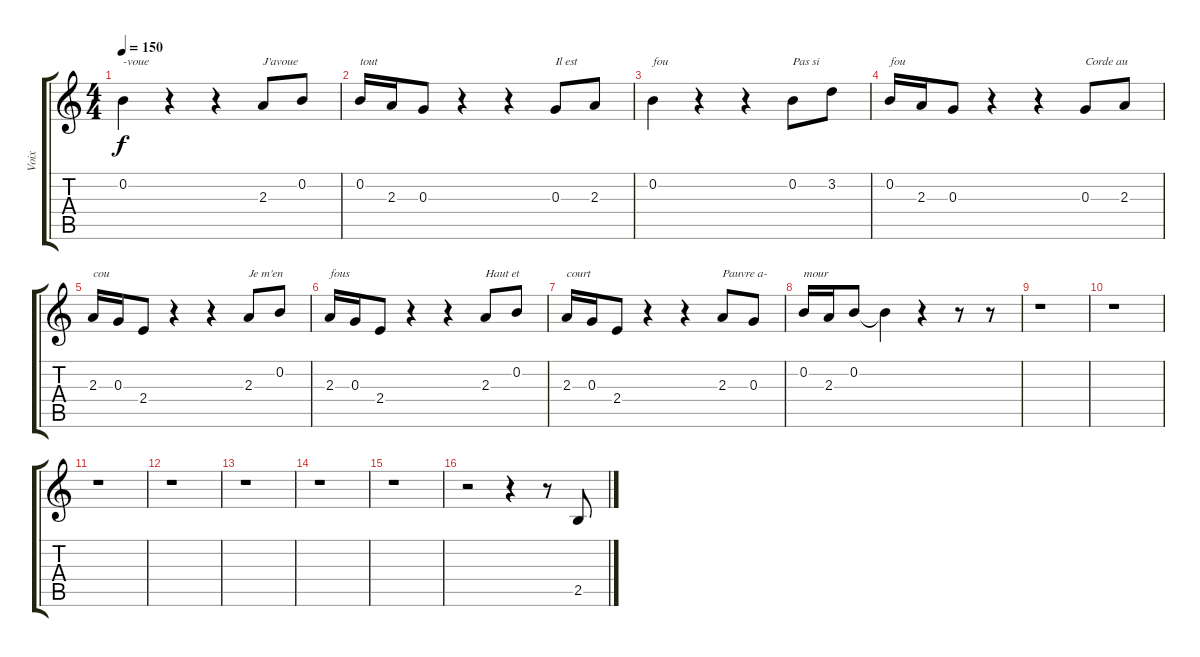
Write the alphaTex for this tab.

\track ("Voix" "Voix") {instrument distortionguitar}
\staff {score tabs}
\tuning (E4 B3 G3 D3 A2 E2) {hide}
\ts (4 4)
\tempo 150
\clef g2
\ks c
0.2.4{txt "-voue" dy f} r.4 r.4 2.3.8{txt "J'avoue"} 0.2.8 |
0.2.16{txt "tout"} 2.3.16 0.3.8 r.4 r.4 0.3.8{txt "Il est"} 2.3.8 |
0.2.4{txt "fou"} r.4 r.4 0.2.8{txt "Pas si"} 3.2.8 |
0.2.16{txt "fou"} 2.3.16 0.3.8 r.4 r.4 0.3.8{txt "Corde au"} 2.3.8 |
2.3.16{txt "cou"} 0.3.16 2.4.8 r.4 r.4 2.3.8{txt "Je m'en"} 0.2.8 |
2.3.16{txt "fous"} 0.3.16 2.4.8 r.4 r.4 2.3.8{txt "Haut et"} 0.2.8 |
2.3.16{txt "court"} 0.3.16 2.4.8 r.4 r.4 2.3.8{txt "Pauvre a-"} 0.3.8 |
0.2.16{txt "mour"} 2.3.16 0.2.8 0.2{t}.4 r.4 r.8 r.8 |
r.1 |
r.1 |
r.1 |
r.1 |
r.1 |
r.1 |
r.1 |
r.2 r.4 r.8 2.5.8
